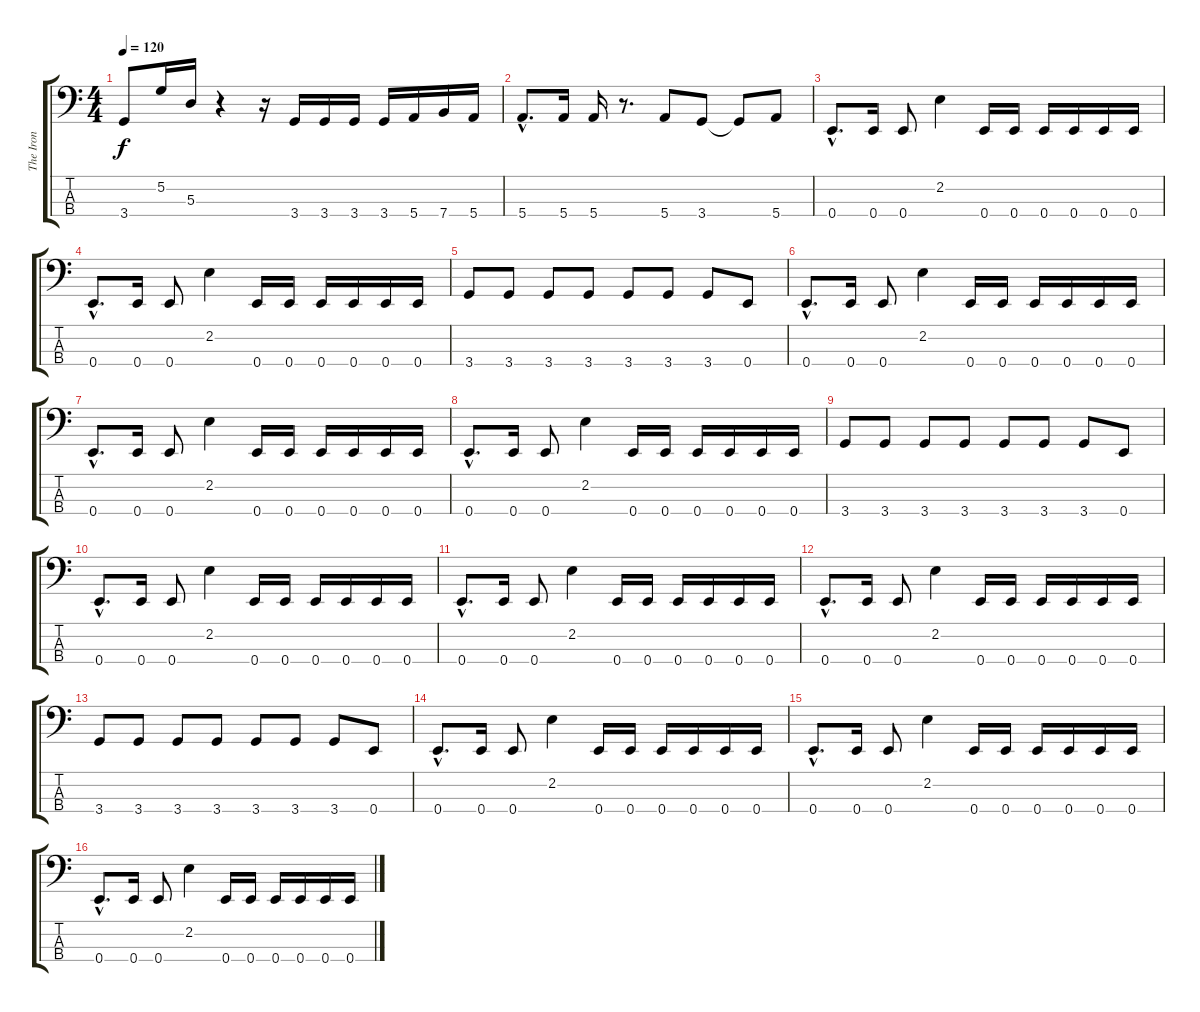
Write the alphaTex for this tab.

\track ("The Iron" "The Iron") {instrument electricbassfinger}
\staff {score tabs}
\tuning (G2 D2 A1 E1) {hide}
\ts (4 4)
\tempo 120
\clef f4
\ks c
3.4.8{dy f} 5.2.16 5.3.16 r.4 r.16 3.4.16 3.4.16 3.4.16 3.4.16 5.4.16 7.4.16 5.4.16 |
5.4{hac}.8{d} 5.4.16 5.4.16 r.8{d} 5.4.8 3.4.8 3.4{t}.8 5.4.8 |
0.4{hac}.8{d} 0.4.16 0.4.8 2.2.4 0.4.16 0.4.16 0.4.16 0.4.16 0.4.16 0.4.16 |
0.4{hac}.8{d} 0.4.16 0.4.8 2.2.4 0.4.16 0.4.16 0.4.16 0.4.16 0.4.16 0.4.16 |
3.4.8 3.4.8 3.4.8 3.4.8 3.4.8 3.4.8 3.4.8 0.4.8 |
0.4{hac}.8{d} 0.4.16 0.4.8 2.2.4 0.4.16 0.4.16 0.4.16 0.4.16 0.4.16 0.4.16 |
0.4{hac}.8{d} 0.4.16 0.4.8 2.2.4 0.4.16 0.4.16 0.4.16 0.4.16 0.4.16 0.4.16 |
0.4{hac}.8{d} 0.4.16 0.4.8 2.2.4 0.4.16 0.4.16 0.4.16 0.4.16 0.4.16 0.4.16 |
3.4.8 3.4.8 3.4.8 3.4.8 3.4.8 3.4.8 3.4.8 0.4.8 |
0.4{hac}.8{d} 0.4.16 0.4.8 2.2.4 0.4.16 0.4.16 0.4.16 0.4.16 0.4.16 0.4.16 |
0.4{hac}.8{d} 0.4.16 0.4.8 2.2.4 0.4.16 0.4.16 0.4.16 0.4.16 0.4.16 0.4.16 |
0.4{hac}.8{d} 0.4.16 0.4.8 2.2.4 0.4.16 0.4.16 0.4.16 0.4.16 0.4.16 0.4.16 |
3.4.8 3.4.8 3.4.8 3.4.8 3.4.8 3.4.8 3.4.8 0.4.8 |
0.4{hac}.8{d} 0.4.16 0.4.8 2.2.4 0.4.16 0.4.16 0.4.16 0.4.16 0.4.16 0.4.16 |
0.4{hac}.8{d volume 7} 0.4.16 0.4.8 2.2.4 0.4.16 0.4.16 0.4.16 0.4.16 0.4.16 0.4.16 |
0.4{hac}.8{d} 0.4.16 0.4.8 2.2.4 0.4.16 0.4.16 0.4.16 0.4.16 0.4.16 0.4.16
